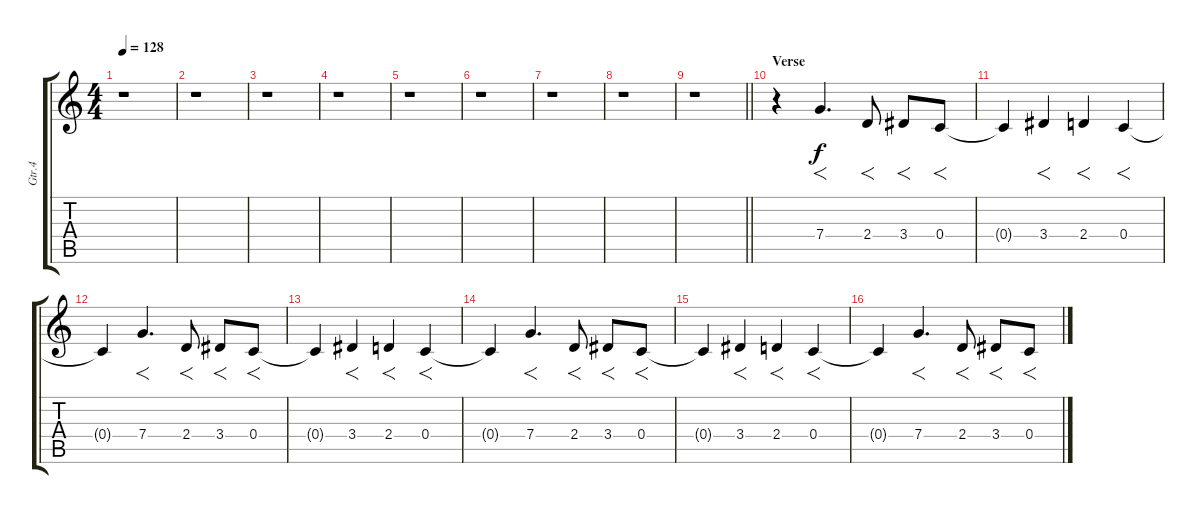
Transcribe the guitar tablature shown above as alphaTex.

\track ("Gtr.4" "Gtr.4") {instrument distortionguitar}
\staff {score tabs}
\tuning (D4 A3 F3 C3 G2 C2) {hide}
\ts (4 4)
\tempo 128
\clef g2
\ks c
r.1{dy f} |
r.1 |
r.1 |
r.1 |
r.1 |
r.1 |
r.1 |
r.1 |
\barLineRight lightlight
r.1 |
\section ("" "Verse")
r.4 7.4.4{f d volume 7} 2.4.8{f} 3.4.8{f} 0.4.8{f} |
0.4{t}.4 3.4.4{f} 2.4.4{f} 0.4.4{f} |
0.4{t}.4 7.4.4{f d} 2.4.8{f} 3.4.8{f} 0.4.8{f} |
0.4{t}.4 3.4.4{f} 2.4.4{f} 0.4.4{f} |
0.4{t}.4 7.4.4{f d} 2.4.8{f} 3.4.8{f} 0.4.8{f} |
0.4{t}.4 3.4.4{f} 2.4.4{f} 0.4.4{f} |
0.4{t}.4 7.4.4{f d} 2.4.8{f} 3.4.8{f} 0.4.8{f}
